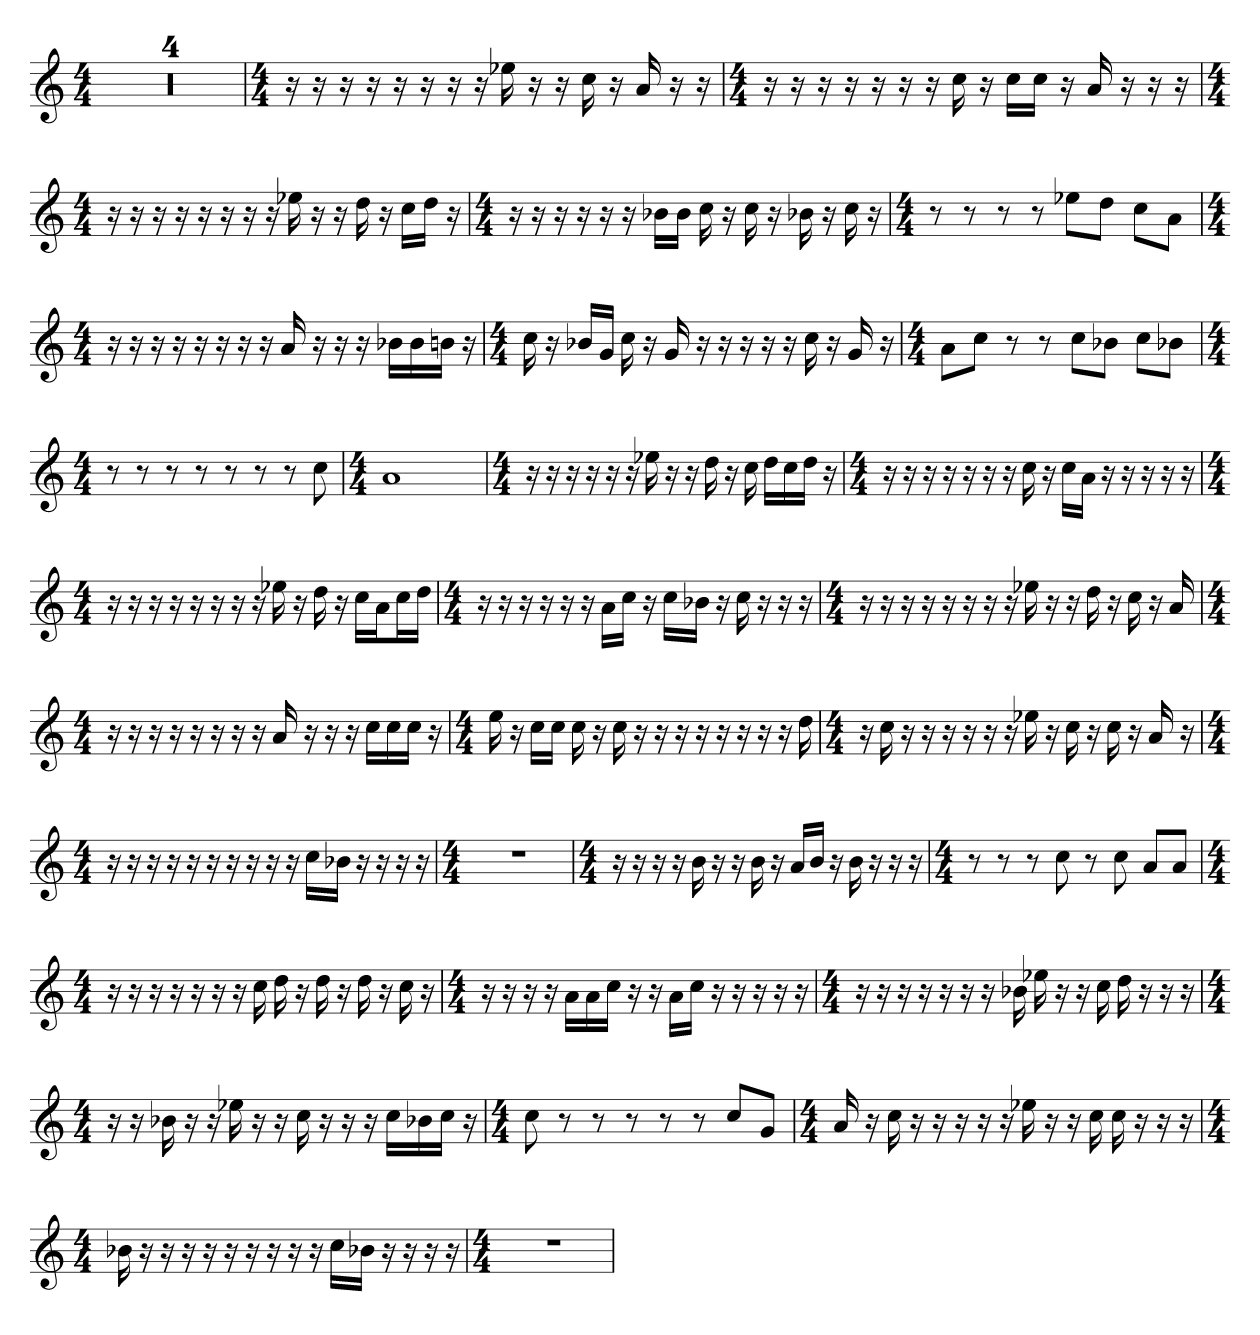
**kern
*part1
*staff1
*M4/4
=
1r
=
*M4/4
1r
=
*M4/4
1r
=
*M4/4
1r
=
*M4/4
16r
16r
16r
16r
16r
16r
16r
16r
16ee-X
16r
16r
16cc
16r
16a
16r
16r
=
*M4/4
16r
16r
16r
16r
16r
16r
16r
16cc
16r
16ccLL
16ccJJ
16r
16a
16r
16r
16r
=
*M4/4
16r
16r
16r
16r
16r
16r
16r
16r
16ee-X
16r
16r
16dd
16r
16ccLL
16ddJJ
16r
=
*M4/4
16r
16r
16r
16r
16r
16r
16b-XLL
16b-JJ
16cc
16r
16cc
16r
16b-X
16r
16cc
16r
=
*M4/4
8r
8r
8r
8r
8ee-XL
8ddJ
8ccL
8aJ
=
*M4/4
16r
16r
16r
16r
16r
16r
16r
16r
16a
16r
16r
16r
16b-XLL
16b-
16bnJJ
16r
=
*M4/4
16cc
16r
16b-XLL
16gJJ
16cc
16r
16g
16r
16r
16r
16r
16r
16cc
16r
16g
16r
=
*M4/4
8aL
8ccJ
8r
8r
8ccL
8b-XJ
8ccL
8b-XJ
=
*M4/4
8r
8r
8r
8r
8r
8r
8r
8cc
=
*M4/4
1a
=
*M4/4
16r
16r
16r
16r
16r
16r
16ee-X
16r
16r
16dd
16r
16cc
16ddLL
16cc
16ddJJ
16r
=
*M4/4
16r
16r
16r
16r
16r
16r
16r
16cc
16r
16ccLL
16aJJ
16r
16r
16r
16r
16r
=
*M4/4
16r
16r
16r
16r
16r
16r
16r
16r
16ee-X
16r
16dd
16r
16ccLL
16aJ
16ccL
16ddJJ
=
*M4/4
16r
16r
16r
16r
16r
16r
16aLL
16ccJJ
16r
16ccLL
16b-XJJ
16r
16cc
16r
16r
16r
=
*M4/4
16r
16r
16r
16r
16r
16r
16r
16r
16ee-X
16r
16r
16dd
16r
16cc
16r
16a
=
*M4/4
16r
16r
16r
16r
16r
16r
16r
16r
16a
16r
16r
16r
16ccLL
16cc
16ccJJ
16r
=
*M4/4
16ee
16r
16ccLL
16ccJJ
16cc
16r
16cc
16r
16r
16r
16r
16r
16r
16r
16r
16dd
=
*M4/4
16r
16cc
16r
16r
16r
16r
16r
16r
16ee-X
16r
16cc
16r
16cc
16r
16a
16r
=
*M4/4
16r
16r
16r
16r
16r
16r
16r
16r
16r
16r
16ccLL
16b-XJJ
16r
16r
16r
16r
=
*M4/4
1r
=
*M4/4
16r
16r
16r
16r
16b
16r
16r
16b
16r
16aLL
16bJJ
16r
16b
16r
16r
16r
=
*M4/4
8r
8r
8r
8cc
8r
8cc
8aL
8aJ
=
*M4/4
16r
16r
16r
16r
16r
16r
16r
16cc
16dd
16r
16dd
16r
16dd
16r
16cc
16r
=
*M4/4
16r
16r
16r
16r
16aLL
16a
16ccJJ
16r
16r
16aLL
16ccJJ
16r
16r
16r
16r
16r
=
*M4/4
16r
16r
16r
16r
16r
16r
16r
16b-X
16ee-X
16r
16r
16cc
16dd
16r
16r
16r
=
*M4/4
16r
16r
16b-X
16r
16r
16ee-X
16r
16r
16cc
16r
16r
16r
16ccLL
16b-X
16ccJJ
16r
=
*M4/4
8cc
8r
8r
8r
8r
8r
8ccL
8gJ
=
*M4/4
16a
16r
16cc
16r
16r
16r
16r
16r
16ee-X
16r
16r
16cc
16cc
16r
16r
16r
=
*M4/4
16b-X
16r
16r
16r
16r
16r
16r
16r
16r
16r
16ccLL
16b-XJJ
16r
16r
16r
16r
=
*M4/4
1r
=
*-
